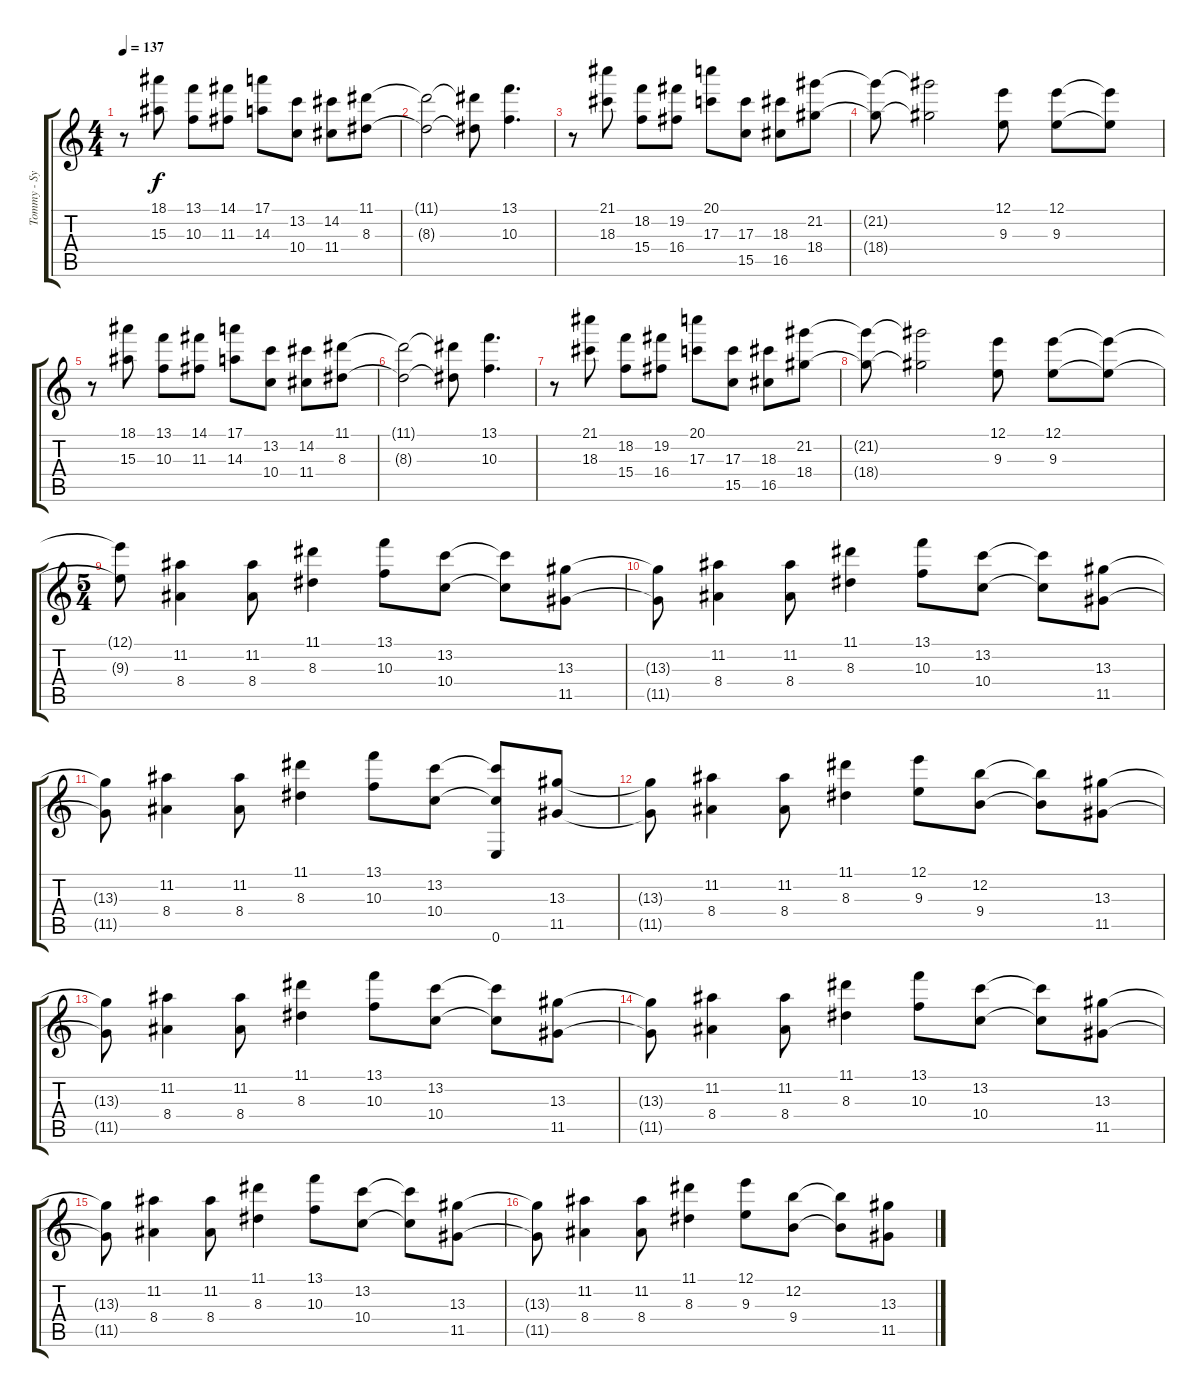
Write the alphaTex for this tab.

\track ("Tommy - Synth" "Tommy - Sy") {instrument pad1newage}
\staff {score tabs}
\tuning (E5 B4 G4 D4 A3 E3) {hide}
\ts (4 4)
\tempo 137
\clef g2
\ks c
r.8{dy f} (18.1 15.3).8 (13.1 10.3).8 (14.1 11.3).8 (17.1 14.3).8 (13.2 10.4).8 (14.2 11.4).8 (11.1 8.3).8 |
(11.1{t} 8.3{t}).2 (11.1{t} 8.3{t}).8 (13.1 10.3).4{d} |
r.8 (21.1 18.3).8 (18.2 15.4).8 (19.2 16.4).8 (20.1 17.3).8 (17.3 15.5).8 (18.3 16.5).8 (21.2 18.4).8 |
(21.2{t} 18.4{t}).8 (21.2{t} 18.4{t}).2 (12.1 9.3).8 (12.1 9.3).8 (12.1{t} 9.3{t}).8 |
r.8 (18.1 15.3).8 (13.1 10.3).8 (14.1 11.3).8 (17.1 14.3).8 (13.2 10.4).8 (14.2 11.4).8 (11.1 8.3).8 |
(11.1{t} 8.3{t}).2 (11.1{t} 8.3{t}).8 (13.1 10.3).4{d} |
r.8 (21.1 18.3).8 (18.2 15.4).8 (19.2 16.4).8 (20.1 17.3).8 (17.3 15.5).8 (18.3 16.5).8 (21.2 18.4).8 |
(21.2{t} 18.4{t}).8 (21.2{t} 18.4{t}).2 (12.1 9.3).8 (12.1 9.3).8 (12.1{t} 9.3{t}).8 |
\ts (5 4)
(12.1{t} 9.3{t}).8 (11.2 8.4).4 (11.2 8.4).8 (11.1 8.3).4 (13.1 10.3).8 (13.2 10.4).8 (13.2{t} 10.4{t}).8 (13.3 11.5).8 |
(13.3{t} 11.5{t}).8 (11.2 8.4).4 (11.2 8.4).8 (11.1 8.3).4 (13.1 10.3).8 (13.2 10.4).8 (13.2{t} 10.4{t}).8 (13.3 11.5).8 |
(13.3{t} 11.5{t}).8 (11.2 8.4).4 (11.2 8.4).8 (11.1 8.3).4 (13.1 10.3).8 (13.2 10.4).8 (13.2{t} 10.4{t} 0.6).8 (13.3 11.5).8 |
(13.3{t} 11.5{t}).8 (11.2 8.4).4 (11.2 8.4).8 (11.1 8.3).4 (12.1 9.3).8 (12.2 9.4).8 (12.2{t} 9.4{t}).8 (13.3 11.5).8 |
(13.3{t} 11.5{t}).8 (11.2 8.4).4 (11.2 8.4).8 (11.1 8.3).4 (13.1 10.3).8 (13.2 10.4).8 (13.2{t} 10.4{t}).8 (13.3 11.5).8 |
(13.3{t} 11.5{t}).8 (11.2 8.4).4 (11.2 8.4).8 (11.1 8.3).4 (13.1 10.3).8 (13.2 10.4).8 (13.2{t} 10.4{t}).8 (13.3 11.5).8 |
(13.3{t} 11.5{t}).8 (11.2 8.4).4 (11.2 8.4).8 (11.1 8.3).4 (13.1 10.3).8 (13.2 10.4).8 (13.2{t} 10.4{t}).8 (13.3 11.5).8 |
(13.3{t} 11.5{t}).8 (11.2 8.4).4 (11.2 8.4).8 (11.1 8.3).4 (12.1 9.3).8 (12.2 9.4).8 (12.2{t} 9.4{t}).8 (13.3 11.5).8
